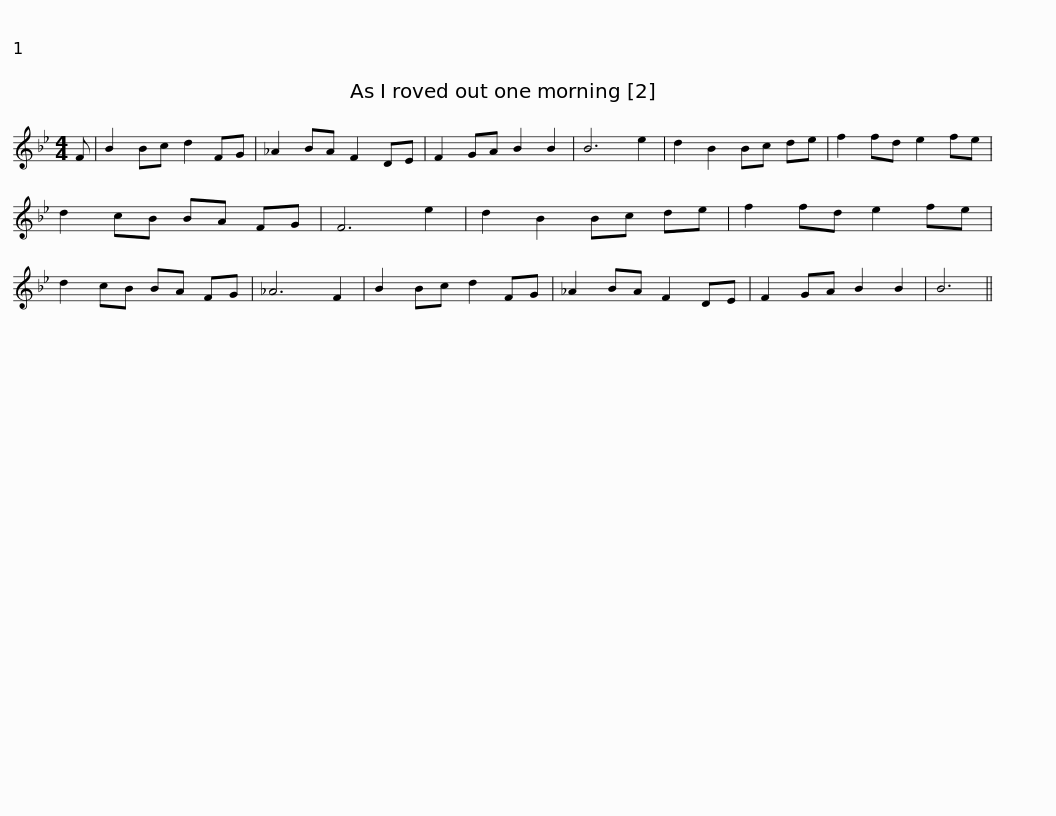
X:1
L:1/8
M:4/4
I:linebreak $
K:Bb
V:1 treble
V:1
 F | B2 Bc d2 FG | _A2 BA F2 DE | F2 GA B2 B2 | B6 e2 | %5
 d2 B2 Bc de | f2 fd e2 fe | d2 cB BA FG |$ F6 e2 | d2 B2 Bc de | %10
 f2 fd e2 fe | d2 cB BA FG | _A6 F2 | B2 Bc d2 FG | _A2 BA F2 DE | %15
 F2 GA B2 B2 |$ B6 || %17
